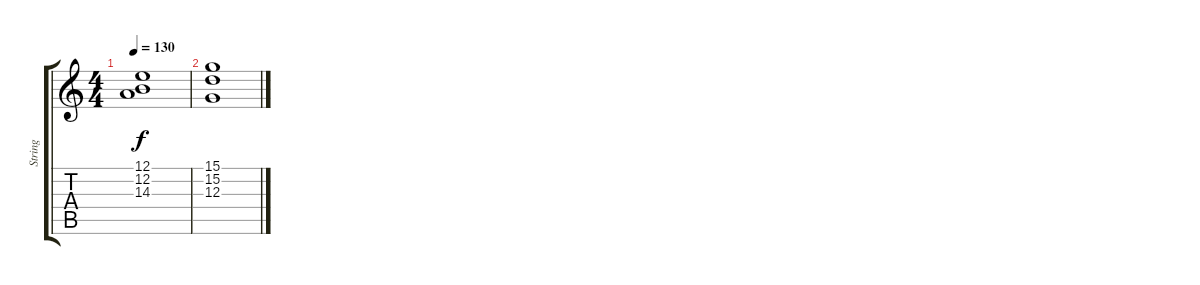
\track ("String" "String") {instrument stringensemble2}
\staff {score tabs}
\tuning (E4 B3 G3 D3 A2 E2) {hide}
\ts (4 4)
\tempo 130
\clef g2
\ks c
(12.1 12.2 14.3).1{dy f} |
(15.1 15.2 12.3).1
